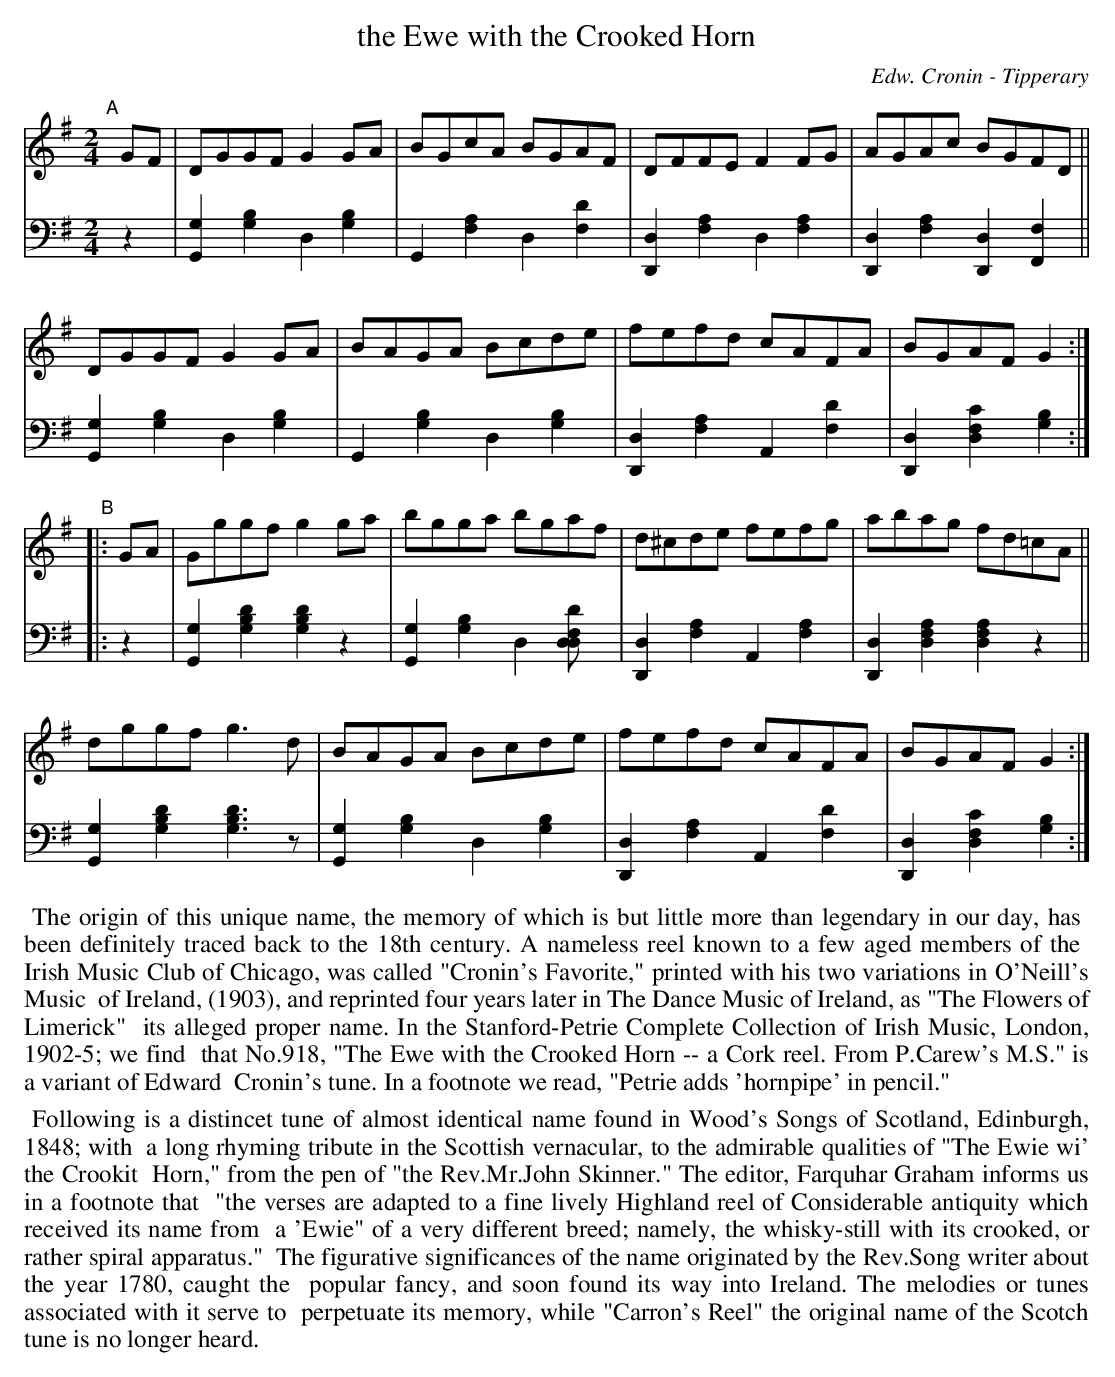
X:1
T: the Ewe with the Crooked Horn
O: Edw. Cronin - Tipperary
M: 2/4
L: 1/8
K: G
V: 1 staves=2
"^A"[|] GF |\
DGGF G2GA | BGcA BGAF | DFFE F2FG | AGAc BGFD ||
DGGF G2GA | BAGA Bcde | fefd cAFA | BGAF G2 :|
"^B"|: GA |\
Gggf g2ga | bgga bgaf | d^cde fefg | abag fd=cA ||
dggf g3d | BAGA Bcde | fefd cAFA | BGAF G2 :|
V: 2 clef=bass middle=d
z2 |\
[G2g2][g2b2] d2[g2b2] | G2[f2a2] d2[f2d'2] |\
[D2d2][f2a2] d2[f2a2] | [D2d2][f2a2] [D2d2][F2f2] ||\
[G2g2][g2b2] d2[g2b2] |
G2[g2b2] d2[g2b2] |\
[d2D2][f2a2] A2[f2d'2] | [D2d2][d2f2c'2] [g2b2] :| |: z2 |\
[G2g2] [g2b2d'2] [g2b2d'2]z2 | [G2g2][g2b2] d2[d2f2d'd2]|
[D2d2][f2a2] A2[f2a2] | [D2d2][d2f2a2] [d2f2a2]z2 ||\
[G2g2][g2b2d'2] [g3b3d'3]z | [G2g2][g2b2] d2[g2b2] |\
[D2d2][f2a2] A2[f2d'2] | [D2d2][d2f2c'2] [g2b2] :|
